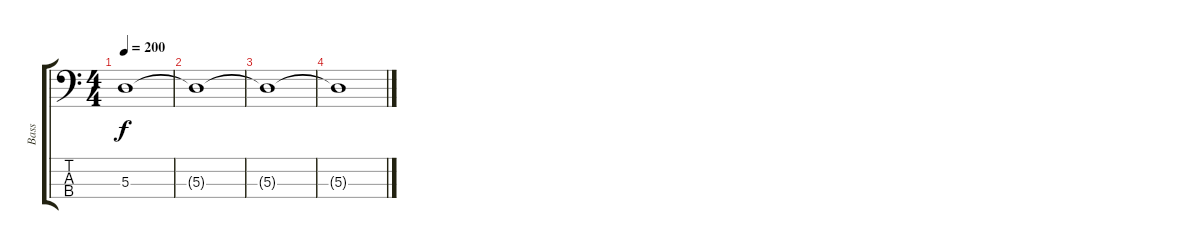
\track ("Bass" "Bass") {instrument electricbasspick}
\staff {score tabs}
\tuning (G2 D2 A1 E1) {hide}
\ts (4 4)
\tempo 200
\clef f4
\ks c
5.3.1{dy f} |
5.3{t}.1 |
5.3{t}.1 |
5.3{t}.1
